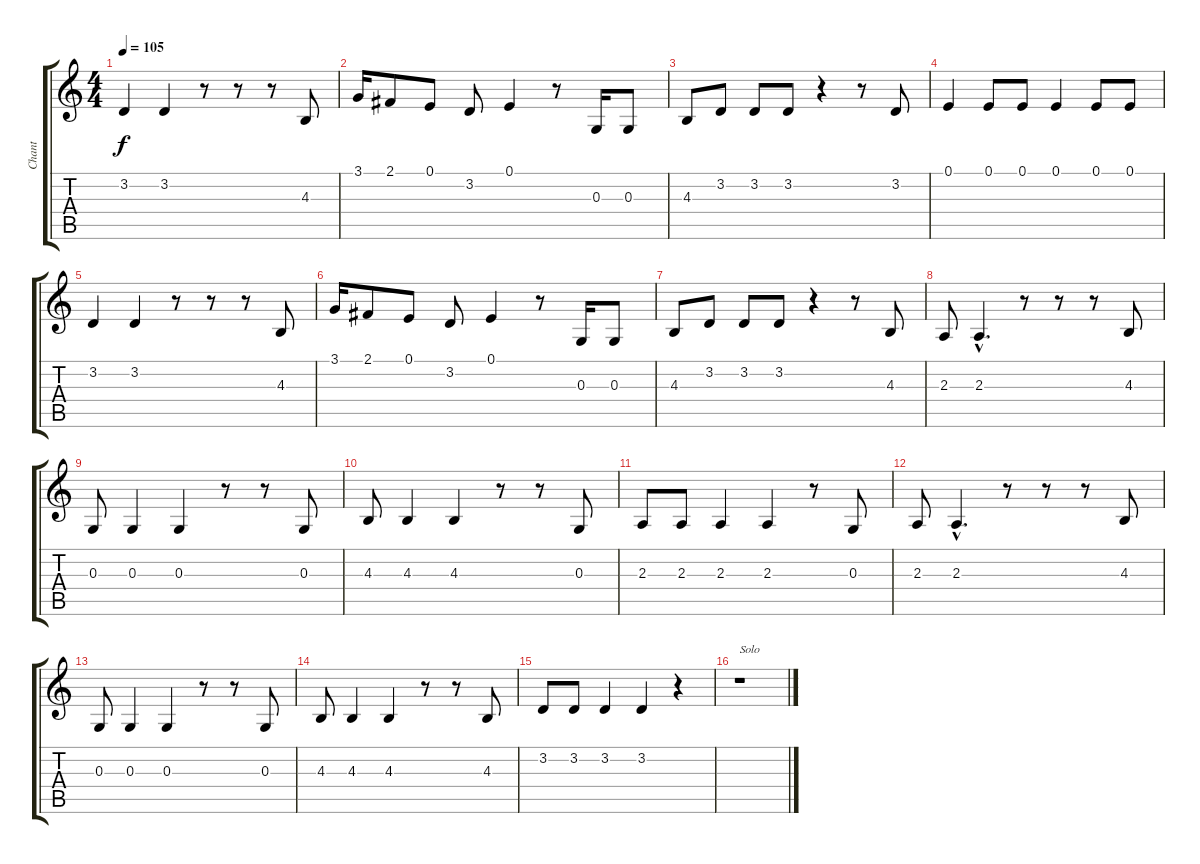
\track ("Chant" "Chant") {instrument altosax}
\staff {score tabs}
\tuning (E4 B3 G3 D3 A2 E2) {hide}
\ts (4 4)
\tempo 105
\clef g2
\ks c
3.2.4{dy f} 3.2.4 r.8 r.8 r.8 4.3.8 |
3.1.16 2.1.8 0.1.8 3.2.8 0.1.4 r.8 0.3.16 0.3.8 |
4.3.8 3.2.8 3.2.8 3.2.8 r.4 r.8 3.2.8 |
0.1.4 0.1.8 0.1.8 0.1.4 0.1.8 0.1.8 |
3.2.4 3.2.4 r.8 r.8 r.8 4.3.8 |
3.1.16 2.1.8 0.1.8 3.2.8 0.1.4 r.8 0.3.16 0.3.8 |
4.3.8 3.2.8 3.2.8 3.2.8 r.4 r.8 4.3.8 |
2.3.8 2.3{hac}.4{d} r.8 r.8 r.8 4.3.8 |
0.3.8 0.3.4 0.3.4 r.8 r.8 0.3.8 |
4.3.8 4.3.4 4.3.4 r.8 r.8 0.3.8 |
2.3.8 2.3.8 2.3.4 2.3.4 r.8 0.3.8 |
2.3.8 2.3{hac}.4{d} r.8 r.8 r.8 4.3.8 |
0.3.8 0.3.4 0.3.4 r.8 r.8 0.3.8 |
4.3.8 4.3.4 4.3.4 r.8 r.8 4.3.8 |
3.2.8 3.2.8 3.2.4 3.2.4 r.4 |
r.1{txt "Solo"}
